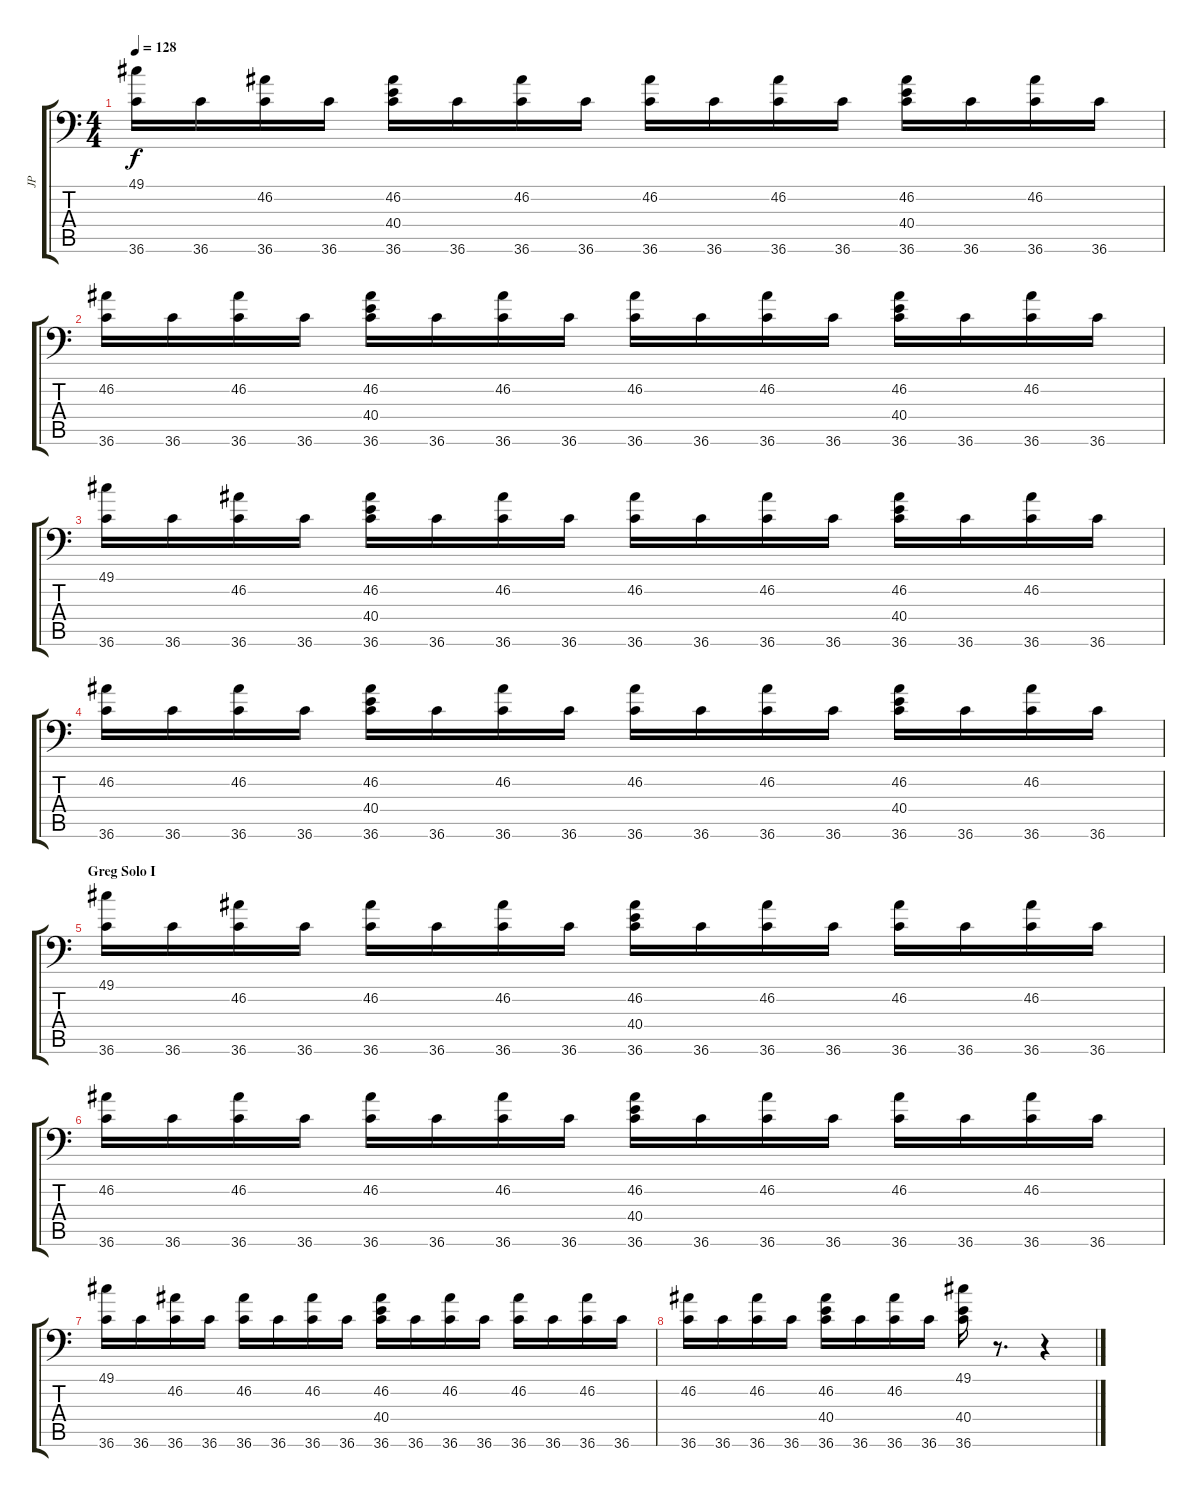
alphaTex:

\track ("JP" "JP") {instrument acousticgrandpiano}
\staff {score tabs}
\tuning (C-1 C-1 C-1 C-1 C-1 C-1) {hide}
\ts (4 4)
\tempo 128
\clef f4
\ks c
(49.1 36.6).16{dy f} 36.6.16 (46.2 36.6).16 36.6.16 (46.2 40.4 36.6).16 36.6.16 (46.2 36.6).16 36.6.16 (46.2 36.6).16 36.6.16 (46.2 36.6).16 36.6.16 (46.2 40.4 36.6).16 36.6.16 (46.2 36.6).16 36.6.16 |
(46.2 36.6).16 36.6.16 (46.2 36.6).16 36.6.16 (46.2 40.4 36.6).16 36.6.16 (46.2 36.6).16 36.6.16 (46.2 36.6).16 36.6.16 (46.2 36.6).16 36.6.16 (46.2 40.4 36.6).16 36.6.16 (46.2 36.6).16 36.6.16 |
(49.1 36.6).16 36.6.16 (46.2 36.6).16 36.6.16 (46.2 40.4 36.6).16 36.6.16 (46.2 36.6).16 36.6.16 (46.2 36.6).16 36.6.16 (46.2 36.6).16 36.6.16 (46.2 40.4 36.6).16 36.6.16 (46.2 36.6).16 36.6.16 |
(46.2 36.6).16 36.6.16 (46.2 36.6).16 36.6.16 (46.2 40.4 36.6).16 36.6.16 (46.2 36.6).16 36.6.16 (46.2 36.6).16 36.6.16 (46.2 36.6).16 36.6.16 (46.2 40.4 36.6).16 36.6.16 (46.2 36.6).16 36.6.16 |
\section ("" "Greg Solo I")
(49.1 36.6).16 36.6.16 (46.2 36.6).16 36.6.16 (46.2 36.6).16 36.6.16 (46.2 36.6).16 36.6.16 (46.2 40.4 36.6).16 36.6.16 (46.2 36.6).16 36.6.16 (46.2 36.6).16 36.6.16 (46.2 36.6).16 36.6.16 |
(46.2 36.6).16 36.6.16 (46.2 36.6).16 36.6.16 (46.2 36.6).16 36.6.16 (46.2 36.6).16 36.6.16 (46.2 40.4 36.6).16 36.6.16 (46.2 36.6).16 36.6.16 (46.2 36.6).16 36.6.16 (46.2 36.6).16 36.6.16 |
(49.1 36.6).16 36.6.16 (46.2 36.6).16 36.6.16 (46.2 36.6).16 36.6.16 (46.2 36.6).16 36.6.16 (46.2 40.4 36.6).16 36.6.16 (46.2 36.6).16 36.6.16 (46.2 36.6).16 36.6.16 (46.2 36.6).16 36.6.16 |
(46.2 36.6).16 36.6.16 (46.2 36.6).16 36.6.16 (46.2 40.4 36.6).16 36.6.16 (46.2 36.6).16 36.6.16 (49.1 40.4 36.6).16 r.8{d} r.4
